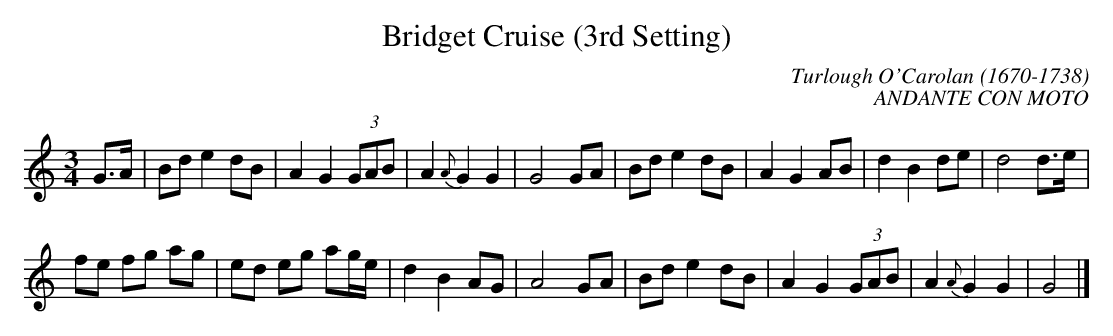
X:1occ
T:Bridget Cruise (3rd Setting)
C:Turlough O'Carolan (1670-1738)
C:ANDANTE CON MOTO
M:3/4
L:1/8
K:C
G3/2A/2|Bd e2dB|A2G2 (3GAB|A2{A}G2G2|G4GA|Bd e2dB|A2G2AB|d2B2de|d4d3/2e/2|
fe fg ag|ed eg ag/2e/2|d2B2AG|A4GA|Bd e2dB|A2G2 (3GAB|A2{A}G2G2|G4|]
